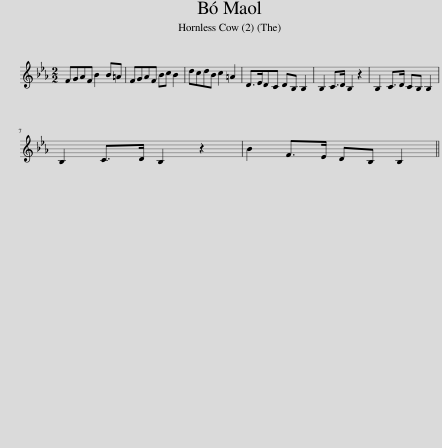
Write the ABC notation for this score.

X:1
L:1/8
M:2/2
I:linebreak $
K:Eb
V:1 treble
V:1
 FGAF B2 B=A | FGAF Bc B2 | dcdB c2 =A2 | D>EDC DB, B,2 | B,2 C>D B,2 z2 | %5
 B,2 C>D CB, B,2 |$ B,2 C>D B,2 z2 | B2 F>E DB, B,2 || %8
